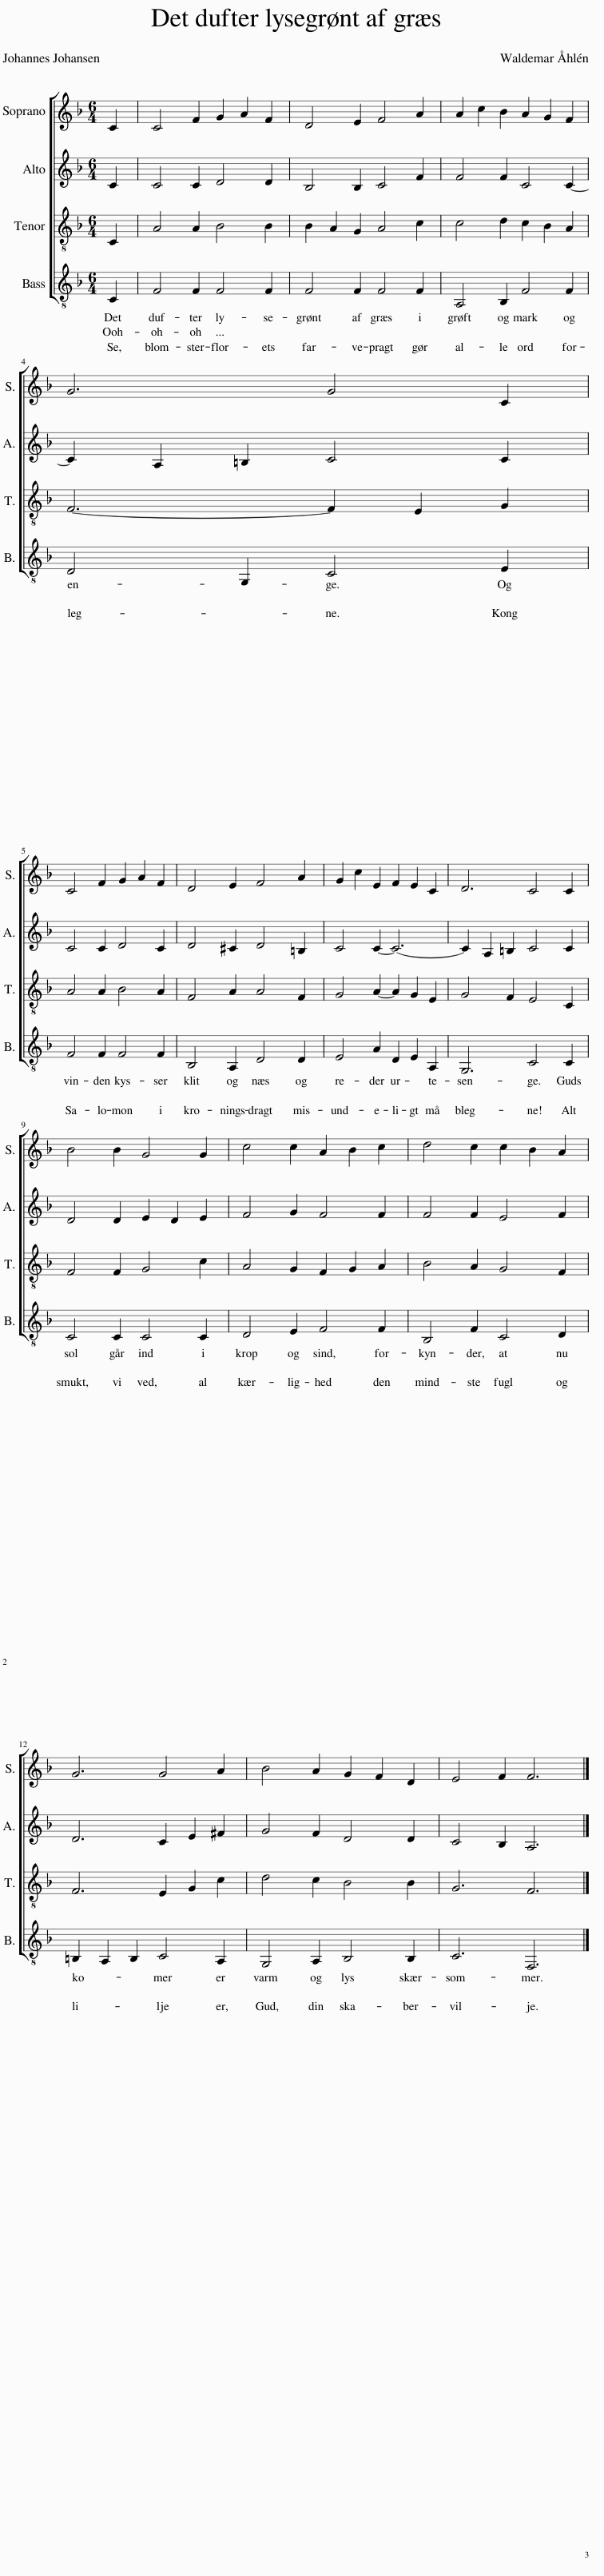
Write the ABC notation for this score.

X:1
%%score [ 1 2 3 4 ]
L:1/8
Q:1/4=100
M:6/4
I:linebreak $
K:F
V:1 treble
V:2 treble
V:3 treble-8
V:4 treble-8
V:1
 C2 | C4 F2 G2 A2 F2 | D4 E2 F4 A2 | A2 c2 B2 A2 G2 F2 |$ G6 G4 C2 |$ %5
 C4 F2 G2 A2 F2 | D4 E2 F4 A2 | G2 c2 E2 F2 E2 C2 | D6 C4 C2 |$ B4 B2 G4 G2 | %10
 c4 c2 A2 B2 c2 | d4 c2 c2 B2 A2 |$ G6 G4 A2 | B4 A2 G2 F2 D2 | E4 F2 F6 |] %15
V:2
 C2 | C4 C2 D4 D2 | B,4 B,2 C4 F2 | F4 F2 C4 C2- |$ C2 A,2 =B,2 C4 C2 |$ %5
 C4 C2 D4 C2 | D4 ^C2 D4 =B,2 | C4 C2- C6- | C2 A,2 =B,2 C4 C2 |$ D4 D2 E2 D2 E2 | %10
 F4 G2 F4 F2 | F4 F2 E4 F2 |$ D6 C2 E2 ^F2 | G4 F2 D4 D2 | C4 B,2 A,6 |] %15
V:3
 C2 | A4 A2 B4 B2 | B2 A2 G2 A4 c2 | c4 d2 c2 B2 A2 |$ F6- F2 E2 G2 |$ %5
 A4 A2 B4 A2 | F4 A2 A4 F2 | G4 A2- A2 G2 E2 | G4 F2 E4 C2 |$ F4 F2 G4 c2 | %10
 A4 G2 F2 G2 A2 | B4 A2 G4 F2 |$ F6 E2 G2 c2 | d4 c2 B4 B2 | G6 F6 |] %15
V:4
 C2 | F4 F2 F4 F2 | F4 F2 F4 F2 | A,4 B,2 F4 F2 |$ D4 G,2 C4 E2 |$ %5
 F4 F2 F4 F2 | B,4 A,2 D4 D2 | E4 A2 D2 E2 A,2 | G,6 C4 C2 |$ C4 C2 C4 C2 | %10
 D4 E2 F4 F2 | B,4 F2 C4 D2 |$ =B,2 A,2 B,2 C4 A,2 | G,4 A,2 B,4 B,2 | C6 F,6 |] %15
